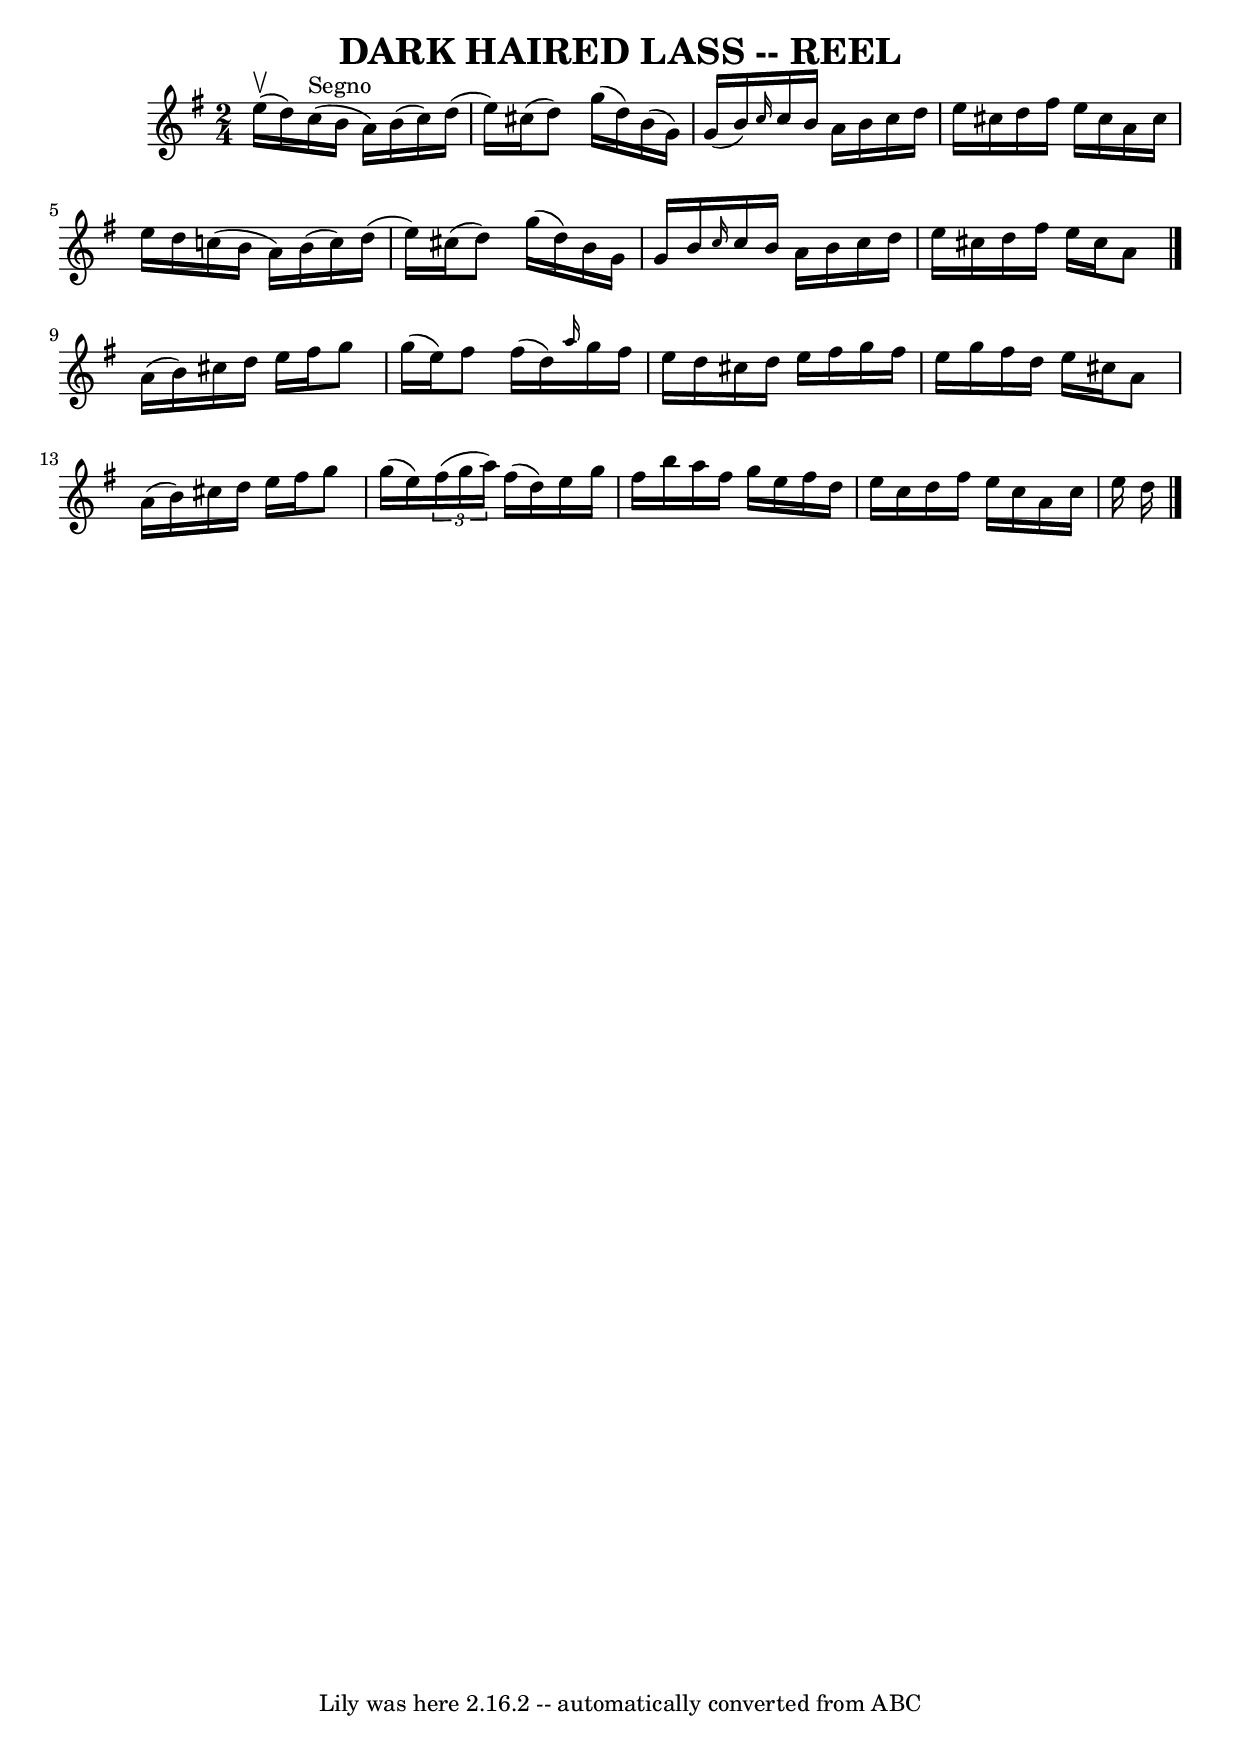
\version "2.7.40"
\include "Mammoth.ily"
\header {
	%% book = "Ryan's Mammoth Collection of Fiddle Tunes"
	crossRefNumber = "1"
	footnotes = ""
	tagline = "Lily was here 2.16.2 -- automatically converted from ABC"
	title = "DARK HAIRED LASS -- REEL"
}
voicedefault =  {
\set Score.defaultBarType = "empty"

\time 2/4 \key a \dorian e''16 (^\upbow d''16)         |
   
c''16^"Segno"(b'16 a'16) b'16 (c''16) d''16 (e''16)   
cis''16 (|
 d''8) g''16 (d''16) b'16 (g'16)   
g'16 (b'16)   |
 \grace { c''16  } c''16 b'16 a'16    
b'16 c''16 d''16 e''16 cis''16    |
 d''16 fis''16    
e''16 cis''16 a'16 cis''16 e''16 d''16    |
     |
  
 c''!16 (b'16 a'16) b'16 (c''16) d''16 (e''16)   
cis''16 (|
 d''8) g''16 (d''16) b'16 g'16 g'16    
b'16    |
 \grace { c''16  } c''16 b'16 a'16 b'16 c''16  
 d''16 e''16 cis''16    |
 d''16 fis''16 e''16 cis''16  
 a'8    \bar "|." a'16 (b'16)       |
 cis''16 d''16    
e''16 fis''16 g''8 g''16 (e''16)   |
 fis''8 fis''16 
(d''16) \grace { a''16  } g''16 fis''16 e''16 d''16    
|
 cis''16 d''16 e''16 fis''16 g''16 fis''16 e''16    
g''16    |
 fis''16 d''16 e''16 cis''16 a'8 a'16 (
b'16)   |
     |
 cis''16 d''16 e''16 fis''16 g''8 
 g''16 (e''16)   |
   \times 2/3 { fis''16 (g''16 a''16  
-) } fis''16 (d''16) e''16 g''16 fis''16 b''16    |
   
a''16 fis''16 g''16 e''16 fis''16 d''16 e''16 c''16    
|
 d''16 fis''16 e''16 c''16 a'16 c''16 e''16    
d''16    <<   \bar "|."  >>   
}

\score{
    <<

	\context Staff="default"
	{
	    \voicedefault 
	}

    >>
	\layout {
	}
	\midi {}
}
